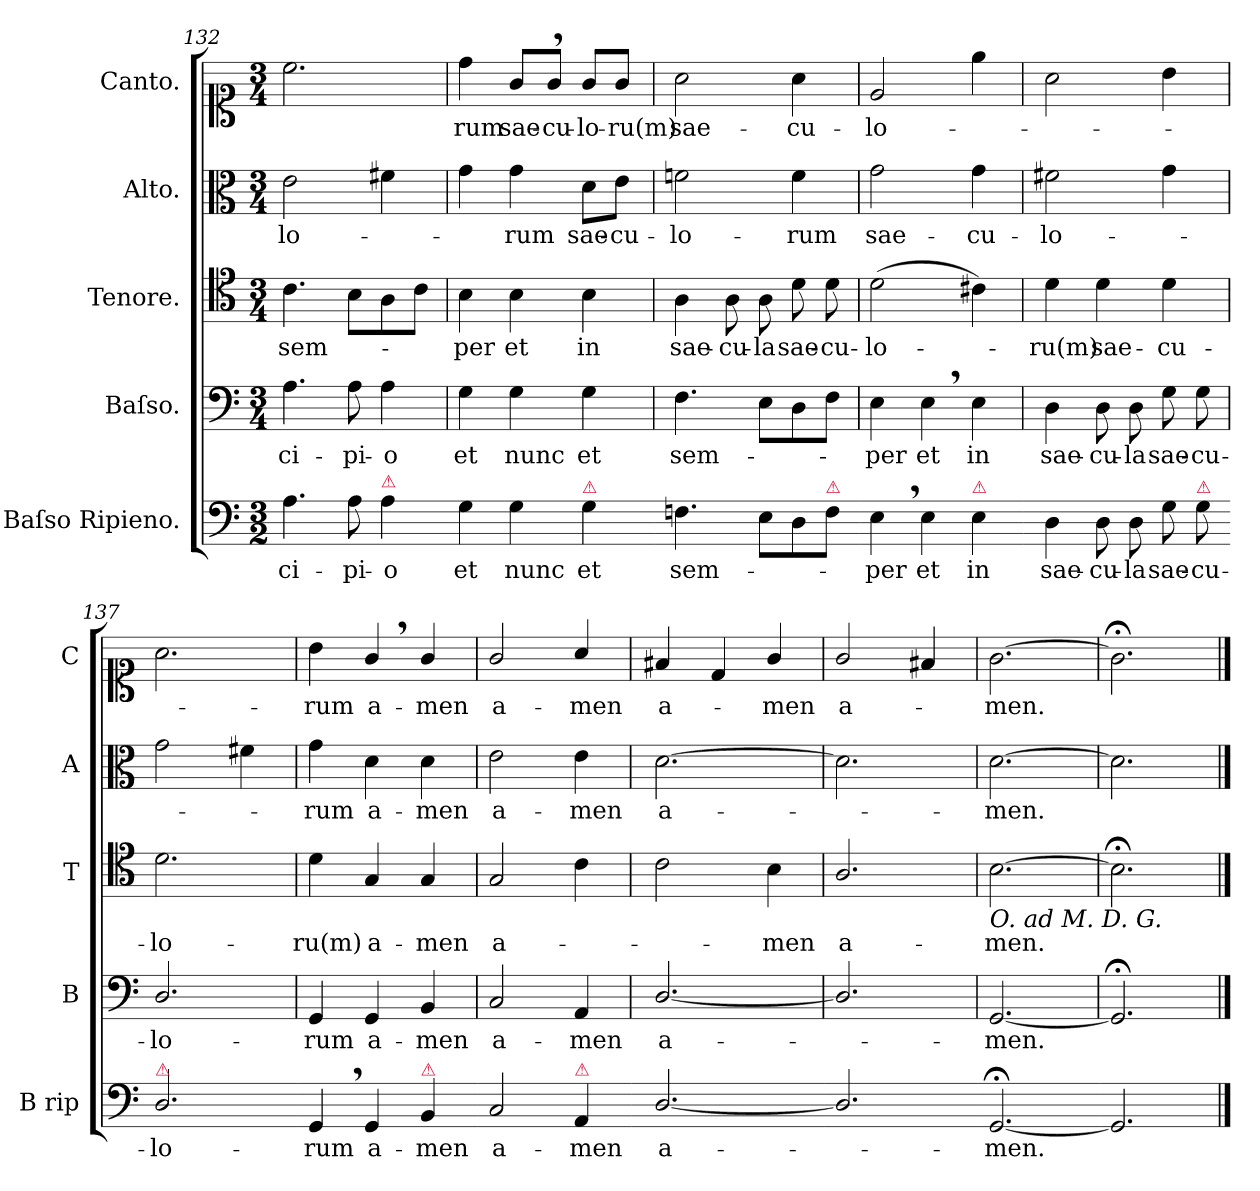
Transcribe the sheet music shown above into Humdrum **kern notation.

**kern	**text	**kern	**text	**kern	**text	**kern	**text	**kern	**text
*part5	*part5	*part4	*part4	*part3	*part3	*part2	*part2	*part1	*part1
*staff5	*staff5	*staff4	*staff4	*staff3	*staff3	*staff2	*staff2	*staff1	*staff1
*I"Baſso Ripieno.	*	*I"Baſso.	*	*I"Tenore.	*	*I"Alto.	*	*I"Canto.	*
*I'B rip	*	*I'B	*	*I'T	*	*I'A	*	*I'C	*
*clefF4	*	*clefF4	*	*clefC4	*	*clefC3	*	*clefC1	*
*k[]	*	*k[]	*	*k[]	*	*k[]	*	*k[]	*
*M3/2	*	*M3/4	*	*M3/4	*	*M3/4	*	*M3/4	*
=132	=132	=132	=132	=132	=132	=132	=132	=132	=132
4.A\	-ci-	4.A\	-ci-	4.c\	sem-	2e\	-lo-	2.cc\	.
8A\	-pi-	8A\	-pi-	8B\L	.	.	.	.	.
!LO:TX:a:color=crimson:t=⚠	!	!	!	!	!	!	!	!	!
4A\	-o	4A\	-o	8A\	.	4f#X\	.	.	.
.	.	.	.	8c\J	.	.	.	.	.
=133-	=133	=133	=133	=133	=133	=133	=133	=133	=133
4G\	et	4G\	et	4B\	-per	4g\	.	4dd,<\	-rum
4G\	nunc	4G\	nunc	4B\	et	4g\	-rum	8g/L	sae-
.	.	.	.	.	.	.	.	8g/J	-cu-
!LO:TX:a:color=crimson:t=⚠	!	!	!	!	!	!	!	!	!
4G\	et	4G\	et	4B\	in	8d\L	sae-	8g/L	-lo-
.	.	.	.	.	.	8e\J	-cu-	8g/J	-ru(m)
=134-	=134	=134	=134	=134	=134	=134	=134	=134	=134
4.Fn\	sem-	4.F\	sem-	4A\	sae-	2fn\	-lo-	2a\	sae-
.	.	.	.	8A\	-cu-	.	.	.	.
8E\L	.	8E\L	.	8A\	-la	.	.	.	.
8D\	.	8D\	.	8d\	sae-	4f\	-rum	4a\	cu-
!LO:TX:a:color=crimson:t=⚠	!	!	!	!	!	!	!	!	!
8F\J	.	8F\J	.	8d\	-cu-	.	.	.	.
=135-	=135	=135	=135	=135	=135	=135	=135	=135	=135
4E,<\	-per	4E,<\	-per	(2d\	-lo-	2g\	sae-	2e/	-lo-
4E\	et	4E\	et	.	.	.	.	.	.
!LO:TX:a:color=crimson:t=⚠	!	!	!	!	!	!	!	!	!
4E\	in	4E\	in	4c#X\)	.	4g\	-cu-	4ee\	.
=136-	=136	=136	=136	=136	=136	=136	=136	=136	=136
4D\	sae-	4D\	sae-	4d\	-ru(m)	2f#X\	-lo-	2a\	.
8D\	-cu-	8D\	-cu-	4d\	sae-	.	.	.	.
8D\	-la	8D\	-la	.	.	.	.	.	.
8G\	sae-	8G\	sae-	4d\	-cu-	4g\	.	4b\	.
!LO:TX:a:color=crimson:t=⚠	!	!	!	!	!	!	!	!	!
8G\	-cu-	8G\	-cu-	.	.	.	.	.	.
=137-	=137	=137	=137	=137	=137	=137	=137	=137	=137
!LO:TX:a:color=crimson:t=⚠	!	!	!	!	!	!	!	!	!
2.D/	-lo-	2.D/	-lo-	2.d\	-lo-	2g\	.	2.a\	.
.	.	.	.	.	.	4f#X\	.	.	.
=138-	=138	=138	=138	=138	=138	=138	=138	=138	=138
4GG,</	-rum	4GG/	-rum	4d\	-ru(m)	4g\	-rum	4b,<\	-rum
4GG/	a-	4GG/	a-	4G/	a-	4d\	a-	4g/	a-
!LO:TX:a:color=crimson:t=⚠	!	!	!	!	!	!	!	!	!
4BB/	-men	4BB/	-men	4G/	-men	4d\	-men	4g/	-men
=139-	=139	=139	=139	=139	=139	=139	=139	=139	=139
!	!LO:LY:i	!	!	!	!	!	!	!	!
2C/	a-	2C/	a-	2G/	a-	2e\	a-	2g/	a-
!LO:TX:a:color=crimson:t=⚠	!	!	!	!	!	!	!	!	!
!	!LO:LY:i	!	!	!	!	!	!	!	!
4AA/	-men	4AA/	-men	4c\	.	4e\	-men	4a/	-men
=140-	=140	=140	=140	=140	=140	=140	=140	=140	=140
[2.D/	a-	[2.D/	a-	2c\	.	[2.d\	a-	4f#X/	a-
.	.	.	.	.	.	.	.	4d/	.
.	.	.	.	4B\	-men	.	.	4g/	-men
=141-	=141	=141	=141	=141	=141	=141	=141	=141	=141
2.D/]	.	2.D/]	.	2.A/	a-	2.d\]	.	2g/	a-
.	.	.	.	.	.	.	.	4f#X/	.
=142-	=142	=142	=142	=142	=142	=142	=142	=142	=142
!	!	!	!	!LO:TX:b:i:t=O. ad M. D. G.	!	!	!	!	!
[2.GG;</	-men.	[2.GG	-men.	[2.B	-men.	[2.d\	-men.	[2.g\	-men.
=143-	=143	=143	=143	=143	=143	=143	=143	=143	=143
2.GG/]	.	2.GG;<]	.	2.B;<]	.	2.d\]	.	2.g;<\]	.
==	==	==	==	==	==	==	==	==	==
*-	*-	*-	*-	*-	*-	*-	*-	*-	*-
